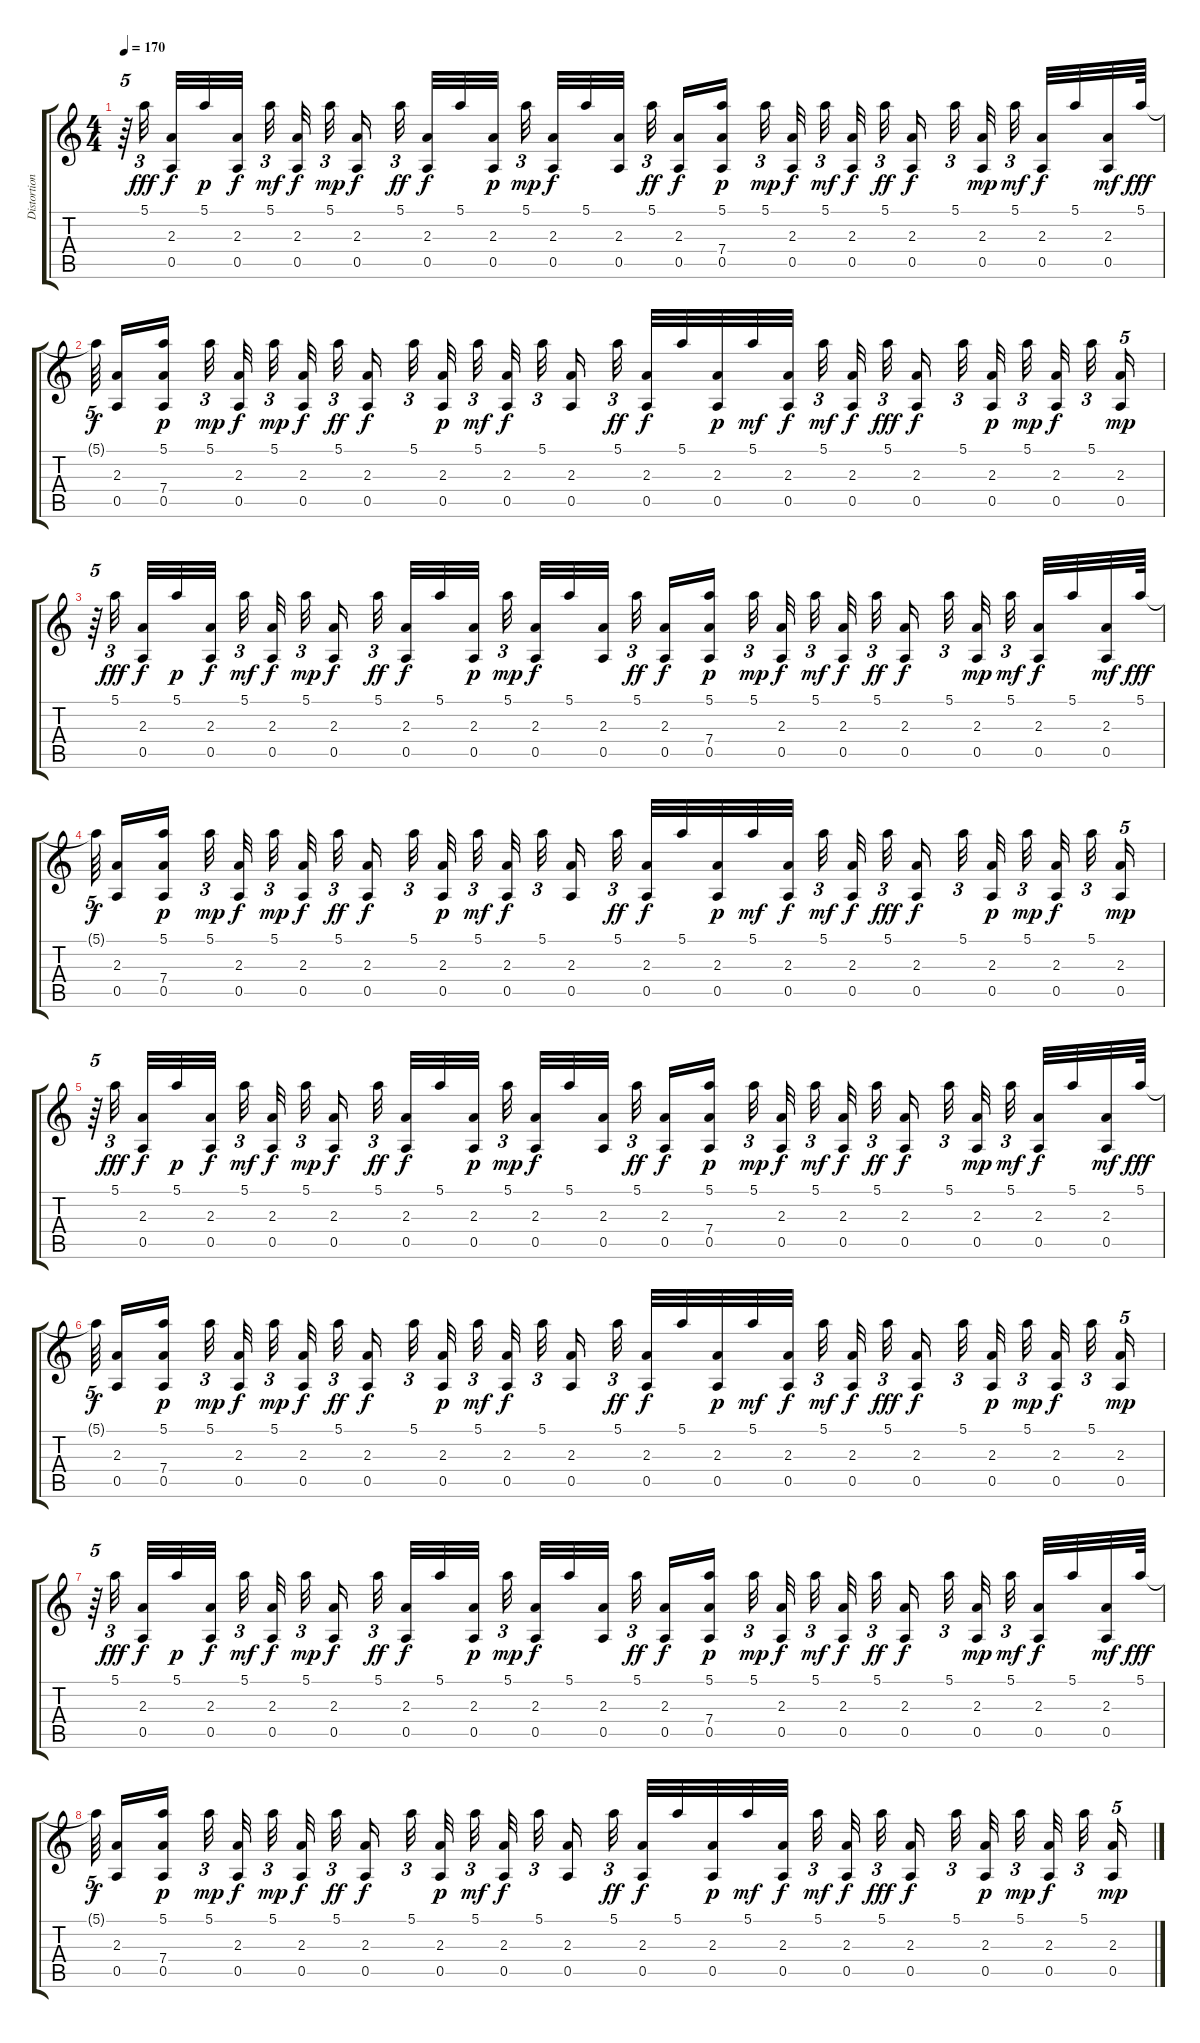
\track ("Distortion guitar 1" "Distortion") {instrument distortionguitar}
\staff {score tabs}
\tuning (E4 B3 G3 D3 A2 E2) {hide}
\ts (4 4)
\tempo 170
\clef g2
\ks c
r.64{tu (5 4) dy f} 5.1.32{tu (3 2) dy fff} (2.3 0.5).32{dy f} 5.1.32{dy p} (2.3 0.5).32{dy f} 5.1.32{tu (3 2) dy mf} (2.3 0.5).32{dy f} 5.1.32{tu (3 2) dy mp} (2.3 0.5).16{dy f} 5.1.32{tu (3 2) dy ff} (2.3 0.5).32{dy f} 5.1.32 (2.3 0.5).32{dy p} 5.1.32{tu (3 2) dy mp} (2.3 0.5).32{dy f} 5.1.32 (2.3 0.5).32 5.1.32{tu (3 2) dy ff} (2.3 0.5).16{dy f} (5.1 7.4 0.5).16{dy p} 5.1.32{tu (3 2) dy mp} (2.3 0.5).32{dy f} 5.1.32{tu (3 2) dy mf} (2.3 0.5).32{dy f} 5.1.32{tu (3 2) dy ff} (2.3 0.5).16{dy f} 5.1.32{tu (3 2)} (2.3 0.5).32{dy mp} 5.1.32{tu (3 2) dy mf} (2.3 0.5).32{dy f} 5.1.32 (2.3 0.5).32{dy mf} 5.1.64{dy fff} |
5.1{t}.64{tu (5 4) dy f} (2.3 0.5).16 (5.1 7.4 0.5).16{dy p} 5.1.32{tu (3 2) dy mp} (2.3 0.5).32{dy f} 5.1.32{tu (3 2) dy mp} (2.3 0.5).32{dy f} 5.1.32{tu (3 2) dy ff} (2.3 0.5).16{dy f} 5.1.32{tu (3 2)} (2.3 0.5).32{dy p} 5.1.32{tu (3 2) dy mf} (2.3 0.5).32{dy f} 5.1.32{tu (3 2)} (2.3 0.5).16 5.1.32{tu (3 2) dy ff} (2.3 0.5).32{dy f} 5.1.32 (2.3 0.5).32{dy p} 5.1.32{dy mf} (2.3 0.5).32{dy f} 5.1.32{tu (3 2) dy mf} (2.3 0.5).32{dy f} 5.1.32{tu (3 2) dy fff} (2.3 0.5).16{dy f} 5.1.32{tu (3 2)} (2.3 0.5).32{dy p} 5.1.32{tu (3 2) dy mp} (2.3 0.5).32{dy f} 5.1.32{tu (3 2)} (2.3 0.5).16{tu (5 4) dy mp} |
r.64{tu (5 4)} 5.1.32{tu (3 2) dy fff} (2.3 0.5).32{dy f} 5.1.32{dy p} (2.3 0.5).32{dy f} 5.1.32{tu (3 2) dy mf} (2.3 0.5).32{dy f} 5.1.32{tu (3 2) dy mp} (2.3 0.5).16{dy f} 5.1.32{tu (3 2) dy ff} (2.3 0.5).32{dy f} 5.1.32 (2.3 0.5).32{dy p} 5.1.32{tu (3 2) dy mp} (2.3 0.5).32{dy f} 5.1.32 (2.3 0.5).32 5.1.32{tu (3 2) dy ff} (2.3 0.5).16{dy f} (5.1 7.4 0.5).16{dy p} 5.1.32{tu (3 2) dy mp} (2.3 0.5).32{dy f} 5.1.32{tu (3 2) dy mf} (2.3 0.5).32{dy f} 5.1.32{tu (3 2) dy ff} (2.3 0.5).16{dy f} 5.1.32{tu (3 2)} (2.3 0.5).32{dy mp} 5.1.32{tu (3 2) dy mf} (2.3 0.5).32{dy f} 5.1.32 (2.3 0.5).32{dy mf} 5.1.64{dy fff} |
5.1{t}.64{tu (5 4) dy f} (2.3 0.5).16 (5.1 7.4 0.5).16{dy p} 5.1.32{tu (3 2) dy mp} (2.3 0.5).32{dy f} 5.1.32{tu (3 2) dy mp} (2.3 0.5).32{dy f} 5.1.32{tu (3 2) dy ff} (2.3 0.5).16{dy f} 5.1.32{tu (3 2)} (2.3 0.5).32{dy p} 5.1.32{tu (3 2) dy mf} (2.3 0.5).32{dy f} 5.1.32{tu (3 2)} (2.3 0.5).16 5.1.32{tu (3 2) dy ff} (2.3 0.5).32{dy f} 5.1.32 (2.3 0.5).32{dy p} 5.1.32{dy mf} (2.3 0.5).32{dy f} 5.1.32{tu (3 2) dy mf} (2.3 0.5).32{dy f} 5.1.32{tu (3 2) dy fff} (2.3 0.5).16{dy f} 5.1.32{tu (3 2)} (2.3 0.5).32{dy p} 5.1.32{tu (3 2) dy mp} (2.3 0.5).32{dy f} 5.1.32{tu (3 2)} (2.3 0.5).16{tu (5 4) dy mp} |
r.64{tu (5 4)} 5.1.32{tu (3 2) dy fff} (2.3 0.5).32{dy f} 5.1.32{dy p} (2.3 0.5).32{dy f} 5.1.32{tu (3 2) dy mf} (2.3 0.5).32{dy f} 5.1.32{tu (3 2) dy mp} (2.3 0.5).16{dy f} 5.1.32{tu (3 2) dy ff} (2.3 0.5).32{dy f} 5.1.32 (2.3 0.5).32{dy p} 5.1.32{tu (3 2) dy mp} (2.3 0.5).32{dy f} 5.1.32 (2.3 0.5).32 5.1.32{tu (3 2) dy ff} (2.3 0.5).16{dy f} (5.1 7.4 0.5).16{dy p} 5.1.32{tu (3 2) dy mp} (2.3 0.5).32{dy f} 5.1.32{tu (3 2) dy mf} (2.3 0.5).32{dy f} 5.1.32{tu (3 2) dy ff} (2.3 0.5).16{dy f} 5.1.32{tu (3 2)} (2.3 0.5).32{dy mp} 5.1.32{tu (3 2) dy mf} (2.3 0.5).32{dy f} 5.1.32 (2.3 0.5).32{dy mf} 5.1.64{dy fff} |
5.1{t}.64{tu (5 4) dy f} (2.3 0.5).16 (5.1 7.4 0.5).16{dy p} 5.1.32{tu (3 2) dy mp} (2.3 0.5).32{dy f} 5.1.32{tu (3 2) dy mp} (2.3 0.5).32{dy f} 5.1.32{tu (3 2) dy ff} (2.3 0.5).16{dy f} 5.1.32{tu (3 2)} (2.3 0.5).32{dy p} 5.1.32{tu (3 2) dy mf} (2.3 0.5).32{dy f} 5.1.32{tu (3 2)} (2.3 0.5).16 5.1.32{tu (3 2) dy ff} (2.3 0.5).32{dy f} 5.1.32 (2.3 0.5).32{dy p} 5.1.32{dy mf} (2.3 0.5).32{dy f} 5.1.32{tu (3 2) dy mf} (2.3 0.5).32{dy f} 5.1.32{tu (3 2) dy fff} (2.3 0.5).16{dy f} 5.1.32{tu (3 2)} (2.3 0.5).32{dy p} 5.1.32{tu (3 2) dy mp} (2.3 0.5).32{dy f} 5.1.32{tu (3 2)} (2.3 0.5).16{tu (5 4) dy mp} |
r.64{tu (5 4)} 5.1.32{tu (3 2) dy fff} (2.3 0.5).32{dy f} 5.1.32{dy p} (2.3 0.5).32{dy f} 5.1.32{tu (3 2) dy mf} (2.3 0.5).32{dy f} 5.1.32{tu (3 2) dy mp} (2.3 0.5).16{dy f} 5.1.32{tu (3 2) dy ff} (2.3 0.5).32{dy f} 5.1.32 (2.3 0.5).32{dy p} 5.1.32{tu (3 2) dy mp} (2.3 0.5).32{dy f} 5.1.32 (2.3 0.5).32 5.1.32{tu (3 2) dy ff} (2.3 0.5).16{dy f} (5.1 7.4 0.5).16{dy p} 5.1.32{tu (3 2) dy mp} (2.3 0.5).32{dy f} 5.1.32{tu (3 2) dy mf} (2.3 0.5).32{dy f} 5.1.32{tu (3 2) dy ff} (2.3 0.5).16{dy f} 5.1.32{tu (3 2)} (2.3 0.5).32{dy mp} 5.1.32{tu (3 2) dy mf} (2.3 0.5).32{dy f} 5.1.32 (2.3 0.5).32{dy mf} 5.1.64{dy fff} |
5.1{t}.64{tu (5 4) dy f} (2.3 0.5).16 (5.1 7.4 0.5).16{dy p} 5.1.32{tu (3 2) dy mp} (2.3 0.5).32{dy f} 5.1.32{tu (3 2) dy mp} (2.3 0.5).32{dy f} 5.1.32{tu (3 2) dy ff} (2.3 0.5).16{dy f} 5.1.32{tu (3 2)} (2.3 0.5).32{dy p} 5.1.32{tu (3 2) dy mf} (2.3 0.5).32{dy f} 5.1.32{tu (3 2)} (2.3 0.5).16 5.1.32{tu (3 2) dy ff} (2.3 0.5).32{dy f} 5.1.32 (2.3 0.5).32{dy p} 5.1.32{dy mf} (2.3 0.5).32{dy f} 5.1.32{tu (3 2) dy mf} (2.3 0.5).32{dy f} 5.1.32{tu (3 2) dy fff} (2.3 0.5).16{dy f} 5.1.32{tu (3 2)} (2.3 0.5).32{dy p} 5.1.32{tu (3 2) dy mp} (2.3 0.5).32{dy f} 5.1.32{tu (3 2)} (2.3 0.5).16{tu (5 4) dy mp}
